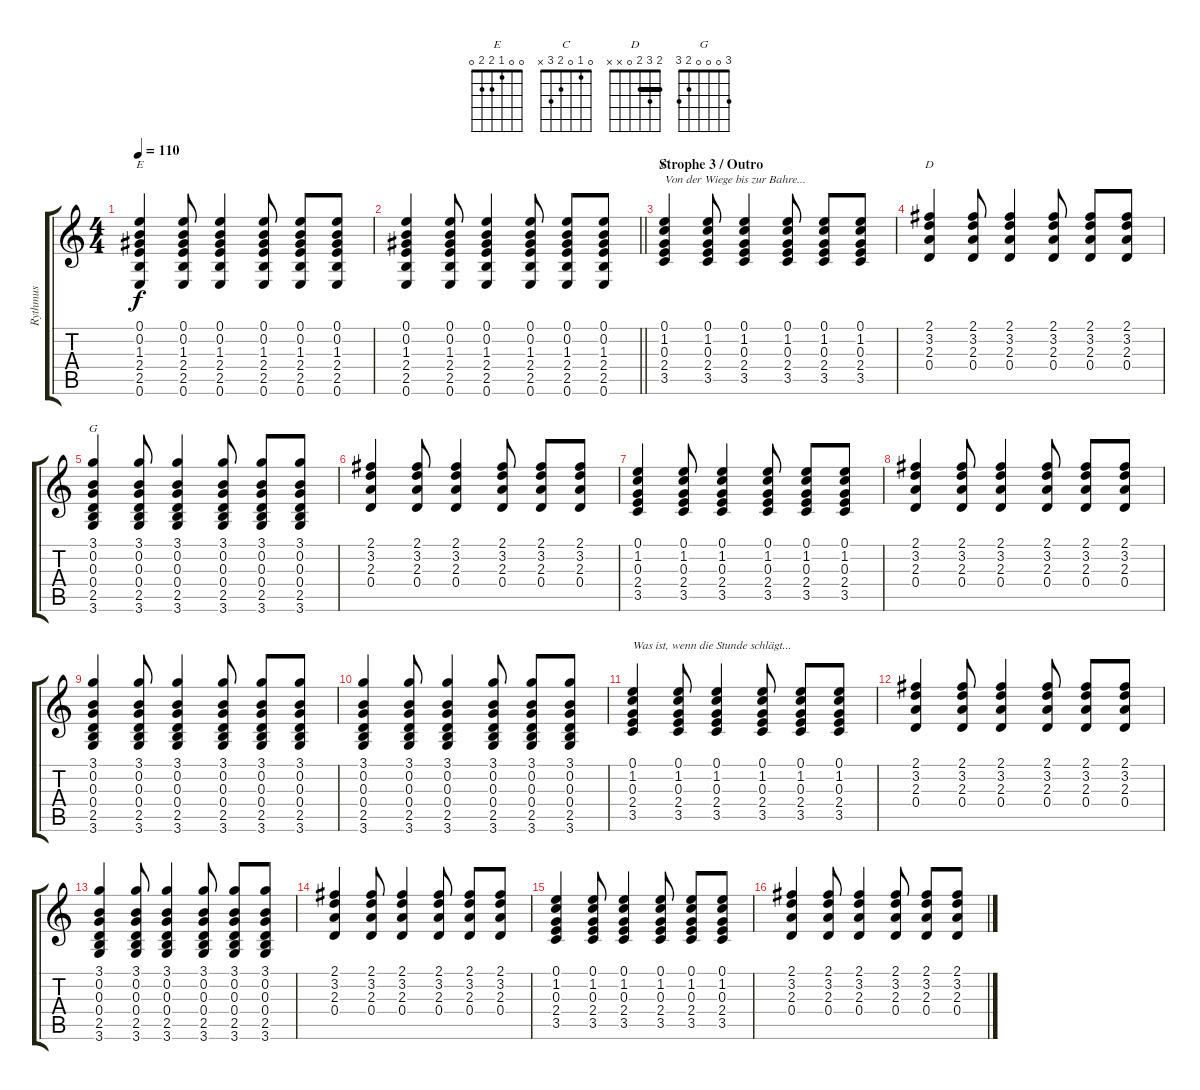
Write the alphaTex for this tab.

\track ("Rythmus" "Rythmus") {instrument acousticguitarsteel}
\staff {score tabs}
\tuning (E4 B3 G3 D3 A2 E2) {hide}
\chord ("E" 0 0 1 2 2 0)
\chord ("C" 0 1 0 2 3 x)
\chord ("D" 2 3 2 0 x x) {barre 2}
\chord ("G" 3 0 0 0 2 3)
\ts (4 4)
\tempo 110
\clef g2
\ks c
(0.1 0.2 1.3 2.4 2.5 0.6).4{ch "E" dy f} (0.1 0.2 1.3 2.4 2.5 0.6).8 (0.1 0.2 1.3 2.4 2.5 0.6).4 (0.1 0.2 1.3 2.4 2.5 0.6).8 (0.1 0.2 1.3 2.4 2.5 0.6).8 (0.1 0.2 1.3 2.4 2.5 0.6).8 |
\barLineRight lightlight
(0.1 0.2 1.3 2.4 2.5 0.6).4 (0.1 0.2 1.3 2.4 2.5 0.6).8 (0.1 0.2 1.3 2.4 2.5 0.6).4 (0.1 0.2 1.3 2.4 2.5 0.6).8 (0.1 0.2 1.3 2.4 2.5 0.6).8 (0.1 0.2 1.3 2.4 2.5 0.6).8 |
\section ("" "Strophe 3 / Outro")
(0.1 1.2 0.3 2.4 3.5).4{ch "C" txt "Von der Wiege bis zur Bahre..."} (0.1 1.2 0.3 2.4 3.5).8 (0.1 1.2 0.3 2.4 3.5).4 (0.1 1.2 0.3 2.4 3.5).8 (0.1 1.2 0.3 2.4 3.5).8 (0.1 1.2 0.3 2.4 3.5).8 |
(2.1 3.2 2.3 0.4).4{ch "D"} (2.1 3.2 2.3 0.4).8 (2.1 3.2 2.3 0.4).4 (2.1 3.2 2.3 0.4).8 (2.1 3.2 2.3 0.4).8 (2.1 3.2 2.3 0.4).8 |
(3.1 0.2 0.3 0.4 2.5 3.6).4{ch "G"} (3.1 0.2 0.3 0.4 2.5 3.6).8 (3.1 0.2 0.3 0.4 2.5 3.6).4 (3.1 0.2 0.3 0.4 2.5 3.6).8 (3.1 0.2 0.3 0.4 2.5 3.6).8 (3.1 0.2 0.3 0.4 2.5 3.6).8 |
(2.1 3.2 2.3 0.4).4 (2.1 3.2 2.3 0.4).8 (2.1 3.2 2.3 0.4).4 (2.1 3.2 2.3 0.4).8 (2.1 3.2 2.3 0.4).8 (2.1 3.2 2.3 0.4).8 |
(0.1 1.2 0.3 2.4 3.5).4 (0.1 1.2 0.3 2.4 3.5).8 (0.1 1.2 0.3 2.4 3.5).4 (0.1 1.2 0.3 2.4 3.5).8 (0.1 1.2 0.3 2.4 3.5).8 (0.1 1.2 0.3 2.4 3.5).8 |
(2.1 3.2 2.3 0.4).4 (2.1 3.2 2.3 0.4).8 (2.1 3.2 2.3 0.4).4 (2.1 3.2 2.3 0.4).8 (2.1 3.2 2.3 0.4).8 (2.1 3.2 2.3 0.4).8 |
(3.1 0.2 0.3 0.4 2.5 3.6).4 (3.1 0.2 0.3 0.4 2.5 3.6).8 (3.1 0.2 0.3 0.4 2.5 3.6).4 (3.1 0.2 0.3 0.4 2.5 3.6).8 (3.1 0.2 0.3 0.4 2.5 3.6).8 (3.1 0.2 0.3 0.4 2.5 3.6).8 |
(3.1 0.2 0.3 0.4 2.5 3.6).4 (3.1 0.2 0.3 0.4 2.5 3.6).8 (3.1 0.2 0.3 0.4 2.5 3.6).4 (3.1 0.2 0.3 0.4 2.5 3.6).8 (3.1 0.2 0.3 0.4 2.5 3.6).8 (3.1 0.2 0.3 0.4 2.5 3.6).8 |
(0.1 1.2 0.3 2.4 3.5).4{txt "Was ist, wenn die Stunde schlägt..."} (0.1 1.2 0.3 2.4 3.5).8 (0.1 1.2 0.3 2.4 3.5).4 (0.1 1.2 0.3 2.4 3.5).8 (0.1 1.2 0.3 2.4 3.5).8 (0.1 1.2 0.3 2.4 3.5).8 |
(2.1 3.2 2.3 0.4).4 (2.1 3.2 2.3 0.4).8 (2.1 3.2 2.3 0.4).4 (2.1 3.2 2.3 0.4).8 (2.1 3.2 2.3 0.4).8 (2.1 3.2 2.3 0.4).8 |
(3.1 0.2 0.3 0.4 2.5 3.6).4 (3.1 0.2 0.3 0.4 2.5 3.6).8 (3.1 0.2 0.3 0.4 2.5 3.6).4 (3.1 0.2 0.3 0.4 2.5 3.6).8 (3.1 0.2 0.3 0.4 2.5 3.6).8 (3.1 0.2 0.3 0.4 2.5 3.6).8 |
(2.1 3.2 2.3 0.4).4 (2.1 3.2 2.3 0.4).8 (2.1 3.2 2.3 0.4).4 (2.1 3.2 2.3 0.4).8 (2.1 3.2 2.3 0.4).8 (2.1 3.2 2.3 0.4).8 |
(0.1 1.2 0.3 2.4 3.5).4 (0.1 1.2 0.3 2.4 3.5).8 (0.1 1.2 0.3 2.4 3.5).4 (0.1 1.2 0.3 2.4 3.5).8 (0.1 1.2 0.3 2.4 3.5).8 (0.1 1.2 0.3 2.4 3.5).8 |
(2.1 3.2 2.3 0.4).4 (2.1 3.2 2.3 0.4).8 (2.1 3.2 2.3 0.4).4 (2.1 3.2 2.3 0.4).8 (2.1 3.2 2.3 0.4).8 (2.1 3.2 2.3 0.4).8
